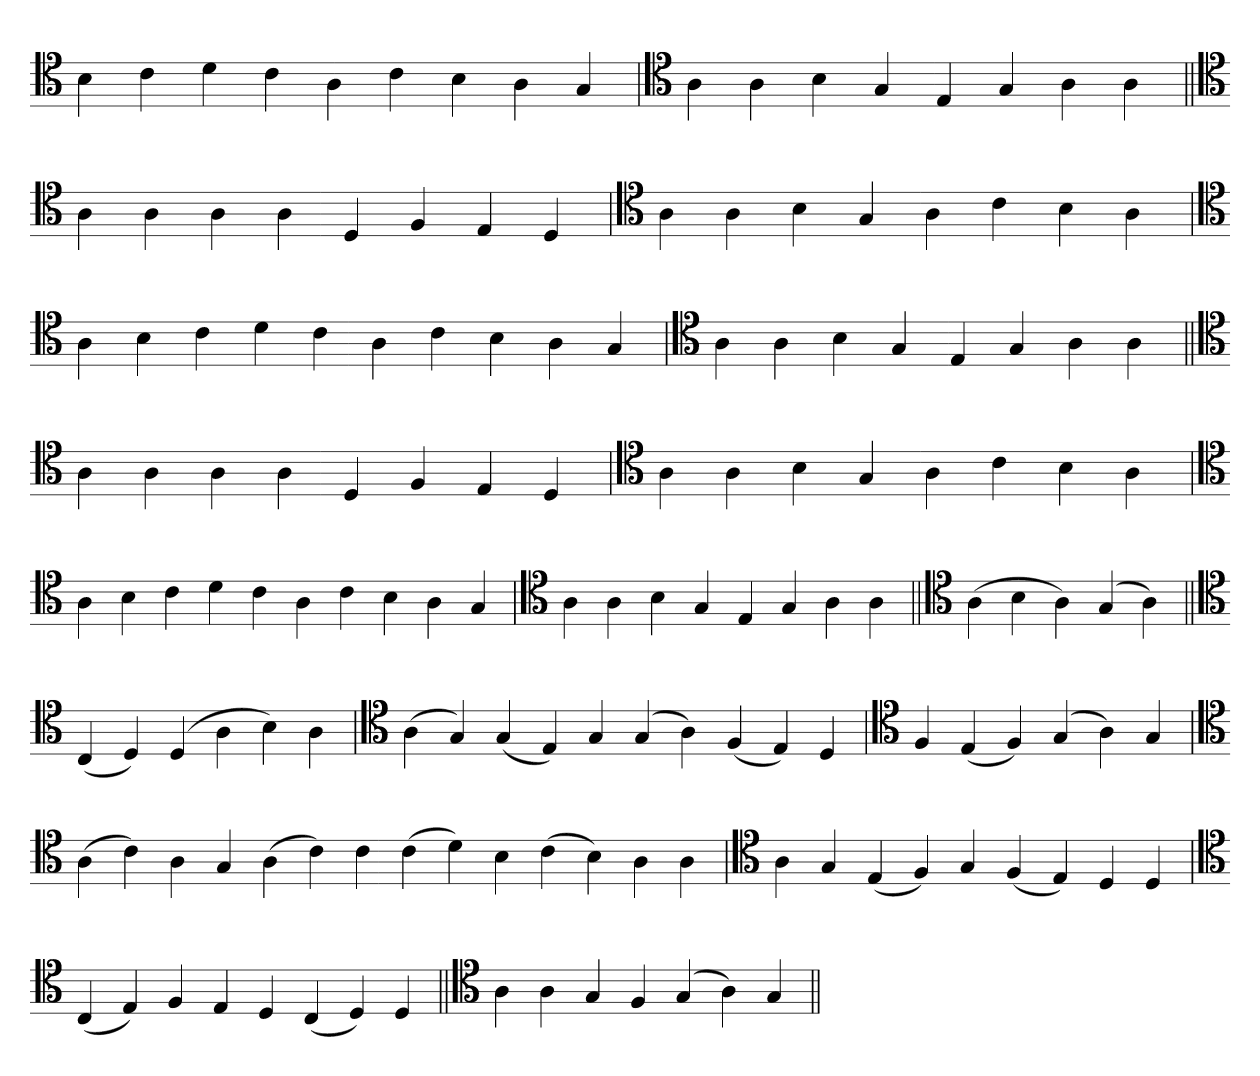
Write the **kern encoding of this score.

**kern
*part1
*staff1
*clefC4
=
4B
4c
4d
4c
4A
4c
4B
4A
4G
=`
*clefC4
4A
4A
4B
4G
4E
4G
4A
4A
=||
*clefC4
4A
4A
4A
4A
4D
4F
4E
4D
=`
*clefC4
4A
4A
4B
4G
4A
4c
4B
4A
='
*clefC4
4A
4B
4c
4d
4c
4A
4c
4B
4A
4G
=`
*clefC4
4A
4A
4B
4G
4E
4G
4A
4A
=||
*clefC4
4A
4A
4A
4A
4D
4F
4E
4D
=`
*clefC4
4A
4A
4B
4G
4A
4c
4B
4A
='
*clefC4
4A
4B
4c
4d
4c
4A
4c
4B
4A
4G
=`
*clefC4
4A
4A
4B
4G
4E
4G
4A
4A
=||
*clefC4
(4A
4B
4A)
(4G
4A)
=||
*clefC4
(4C
4D)
(4D
4A
4B)
4A
=`
*clefC4
(4A
4G)
(4G
4E)
4G
(4G
4A)
(4F
4E)
4D
=
*clefC4
4F
(4E
4F)
(4G
4A)
4G
=`
*clefC4
(4A
4c)
4A
4G
(4A
4c)
4c
(4c
4d)
4B
(4c
4B)
4A
4A
='
*clefC4
4A
4G
(4E
4F)
4G
(4F
4E)
4D
4D
=`
*clefC4
(4C
4E)
4F
4E
4D
(4C
4D)
4D
=||
*clefC4
4A
4A
4G
4F
(4G
4A)
4G
=||
*-
